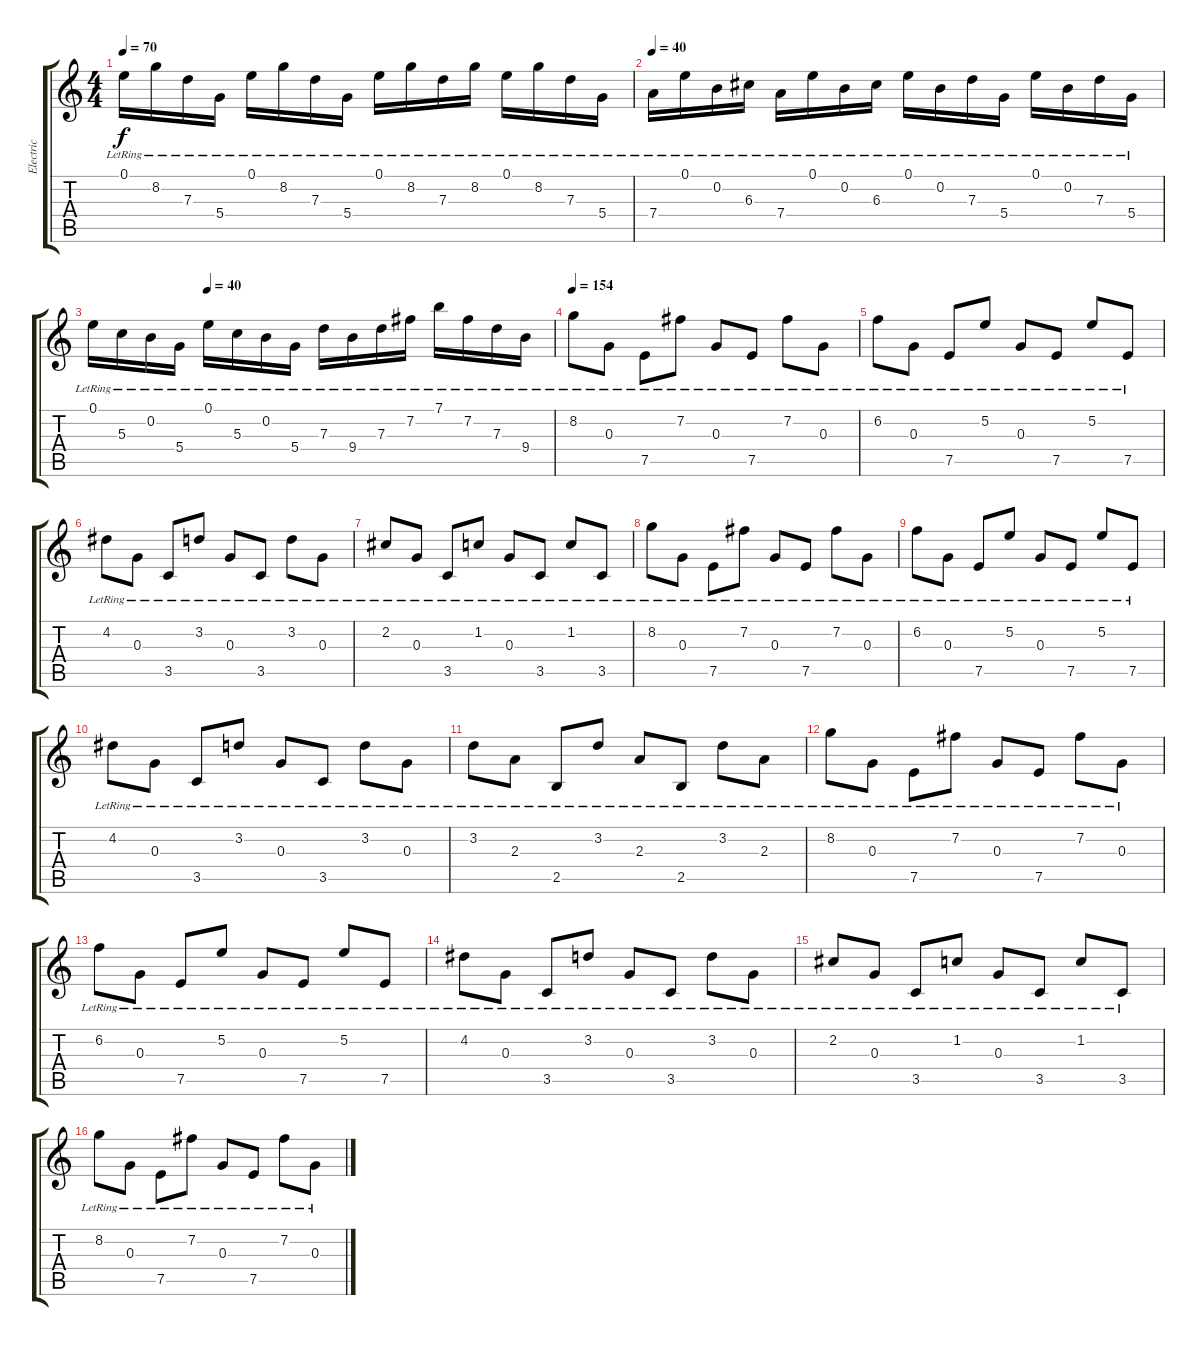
\track ("Electric" "Electric") {instrument electricguitarjazz}
\staff {score tabs}
\tuning (E4 B3 G3 D3 A2 E2) {hide}
\ts (4 4)
\tempo 70
\clef g2
\ks c
0.1{lr}.16{dy f} 8.2{lr}.16 7.3{lr}.16 5.4{lr}.16 0.1{lr}.16 8.2{lr}.16 7.3{lr}.16 5.4{lr}.16 0.1{lr}.16 8.2{lr}.16 7.3{lr}.16 8.2{lr}.16 0.1{lr}.16 8.2{lr}.16 7.3{lr}.16 5.4{lr}.16 |
\tempo 40
7.4{lr}.16 0.1{lr}.16 0.2{lr}.16 6.3{lr}.16 7.4{lr}.16 0.1{lr}.16 0.2{lr}.16 6.3{lr}.16 0.1{lr}.16 0.2{lr}.16 7.3{lr}.16 5.4{lr}.16 0.1{lr}.16 0.2{lr}.16 7.3{lr}.16 5.4{lr}.16 |
\tempo (40 0.25)
0.1{lr}.16 5.3{lr}.16 0.2{lr}.16 5.4{lr}.16 0.1{lr}.16 5.3{lr}.16 0.2{lr}.16 5.4{lr}.16 7.3{lr}.16 9.4{lr}.16 7.3{lr}.16 7.2{lr}.16 7.1{lr}.16 7.2{lr}.16 7.3{lr}.16 9.4{lr}.16 |
\tempo 154
8.2{lr}.8 0.3{lr}.8 7.5{lr}.8 7.2{lr}.8 0.3{lr}.8 7.5{lr}.8 7.2{lr}.8 0.3{lr}.8 |
6.2{lr}.8 0.3{lr}.8 7.5{lr}.8 5.2{lr}.8 0.3{lr}.8 7.5{lr}.8 5.2{lr}.8 7.5{lr}.8 |
4.2{lr}.8 0.3{lr}.8 3.5{lr}.8 3.2{lr}.8 0.3{lr}.8 3.5{lr}.8 3.2{lr}.8 0.3{lr}.8 |
2.2{lr}.8 0.3{lr}.8 3.5{lr}.8 1.2{lr}.8 0.3{lr}.8 3.5{lr}.8 1.2{lr}.8 3.5{lr}.8 |
8.2{lr}.8 0.3{lr}.8 7.5{lr}.8 7.2{lr}.8 0.3{lr}.8 7.5{lr}.8 7.2{lr}.8 0.3{lr}.8 |
6.2{lr}.8 0.3{lr}.8 7.5{lr}.8 5.2{lr}.8 0.3{lr}.8 7.5{lr}.8 5.2{lr}.8 7.5{lr}.8 |
4.2{lr}.8 0.3{lr}.8 3.5{lr}.8 3.2{lr}.8 0.3{lr}.8 3.5{lr}.8 3.2{lr}.8 0.3{lr}.8 |
3.2{lr}.8 2.3{lr}.8 2.5{lr}.8 3.2{lr}.8 2.3{lr}.8 2.5{lr}.8 3.2{lr}.8 2.3{lr}.8 |
8.2{lr}.8 0.3{lr}.8 7.5{lr}.8 7.2{lr}.8 0.3{lr}.8 7.5{lr}.8 7.2{lr}.8 0.3{lr}.8 |
6.2{lr}.8 0.3{lr}.8 7.5{lr}.8 5.2{lr}.8 0.3{lr}.8 7.5{lr}.8 5.2{lr}.8 7.5{lr}.8 |
4.2{lr}.8 0.3{lr}.8 3.5{lr}.8 3.2{lr}.8 0.3{lr}.8 3.5{lr}.8 3.2{lr}.8 0.3{lr}.8 |
2.2{lr}.8 0.3{lr}.8 3.5{lr}.8 1.2{lr}.8 0.3{lr}.8 3.5{lr}.8 1.2{lr}.8 3.5{lr}.8 |
8.2{lr}.8 0.3{lr}.8 7.5{lr}.8 7.2{lr}.8 0.3{lr}.8 7.5{lr}.8 7.2{lr}.8 0.3{lr}.8
